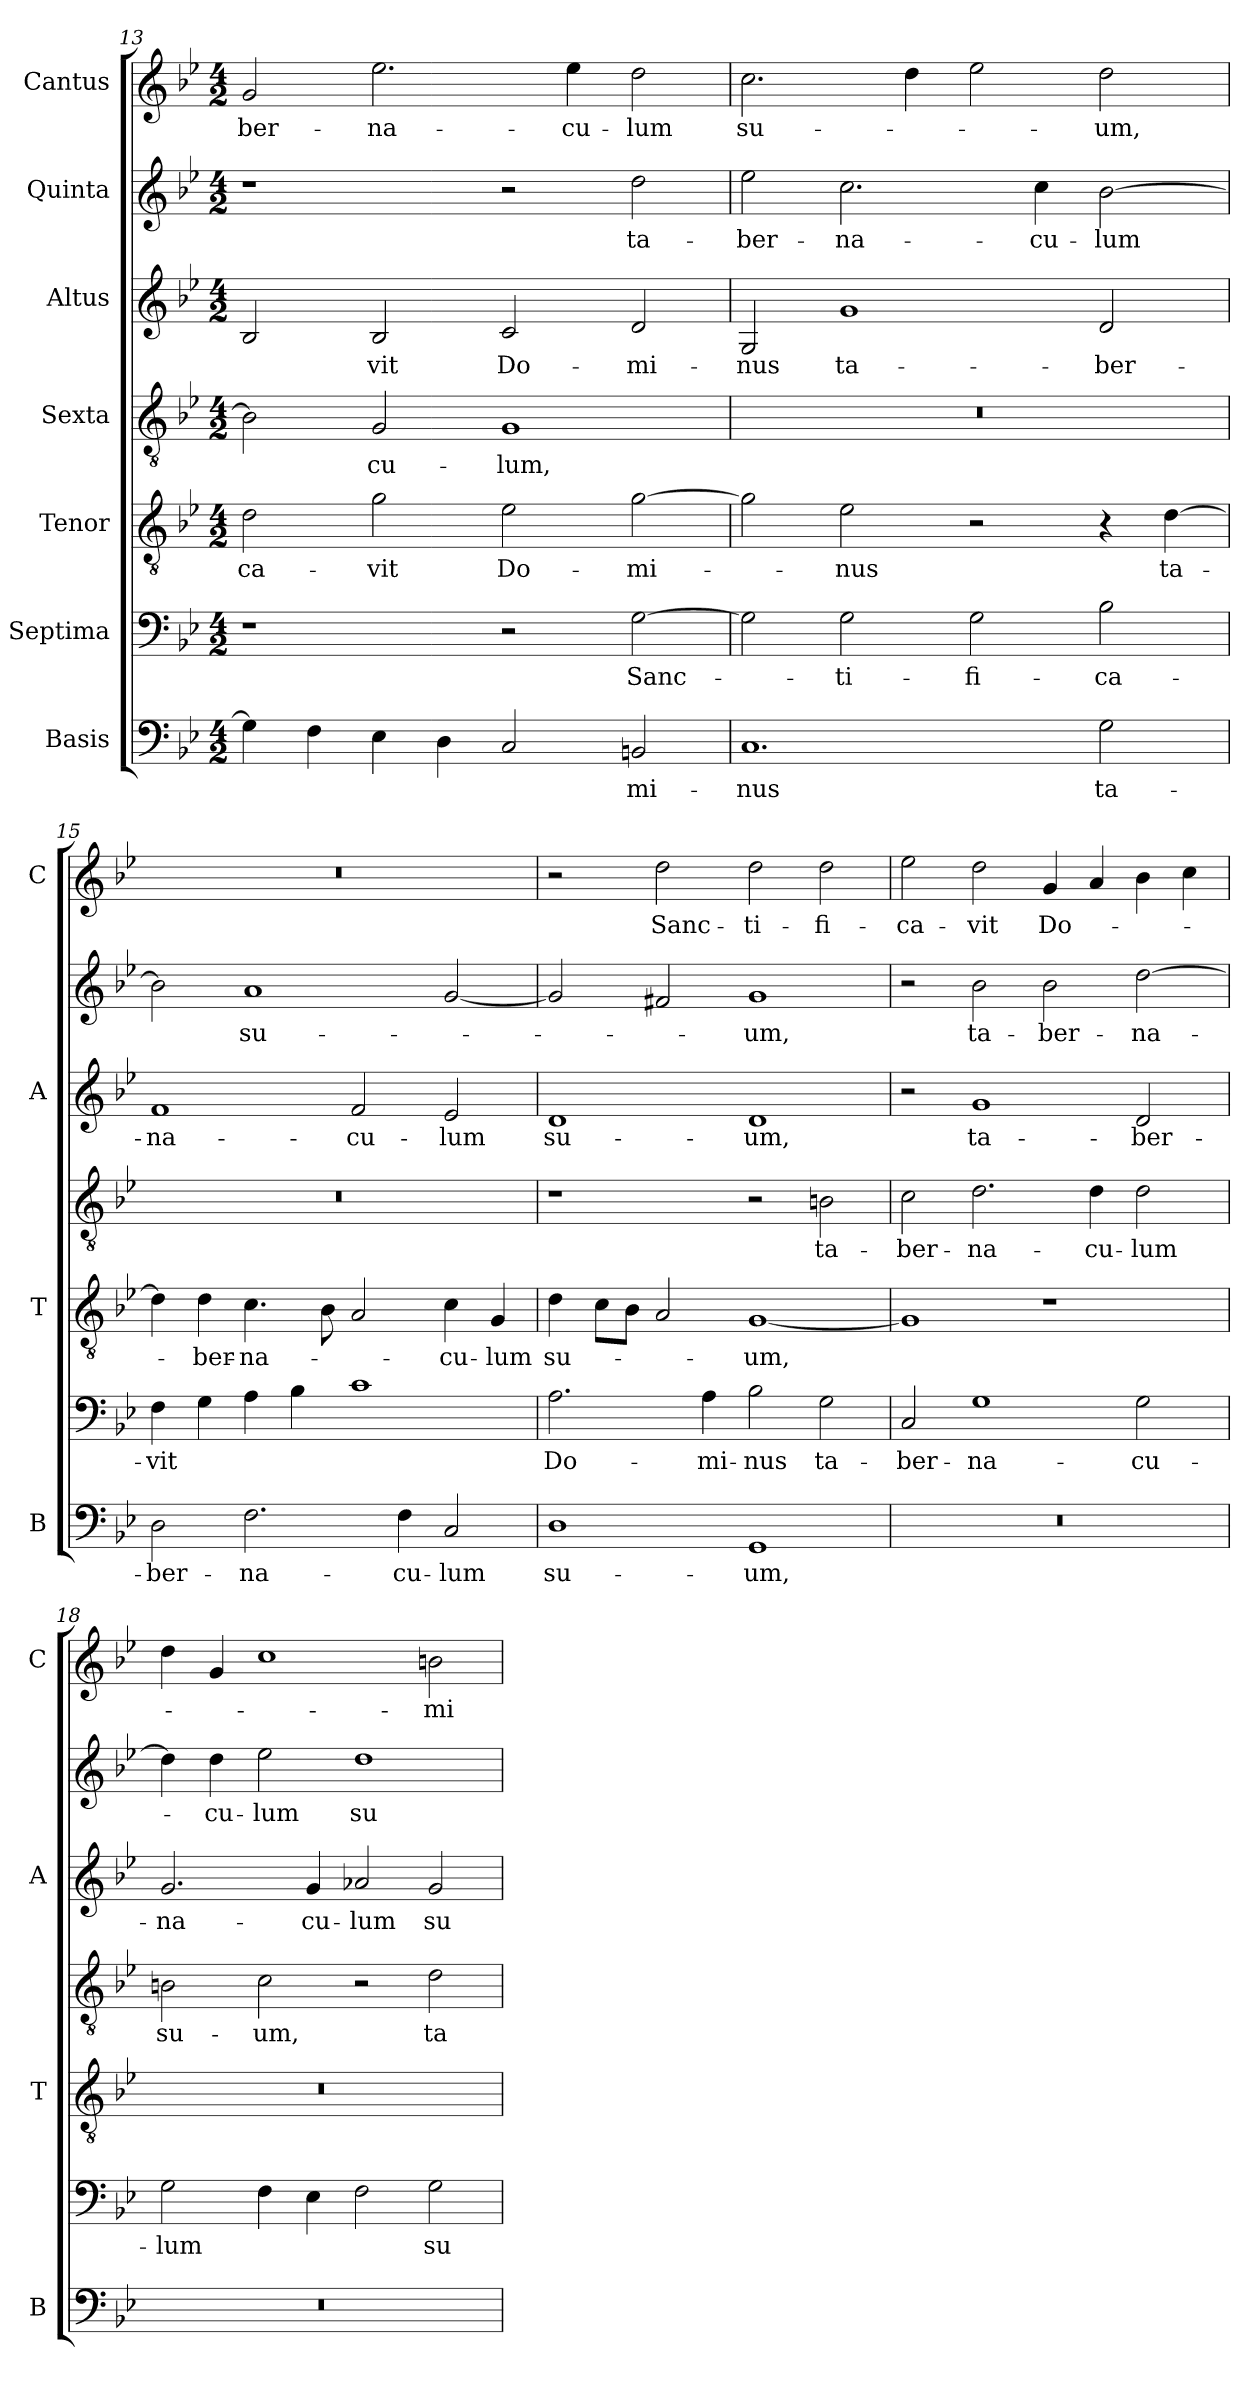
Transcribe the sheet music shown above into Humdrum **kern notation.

**kern	**text	**kern	**text	**kern	**text	**kern	**text	**kern	**text	**kern	**text	**kern	**text
*part7	*part7	*part6	*part6	*part5	*part5	*part4	*part4	*part3	*part3	*part2	*part2	*part1	*part1
*staff7	*staff7	*staff6	*staff6	*staff5	*staff5	*staff4	*staff4	*staff3	*staff3	*staff2	*staff2	*staff1	*staff1
*I"Basis	*	*I"Septima	*	*I"Tenor	*	*I"Sexta	*	*I"Altus	*	*I"Quinta	*	*I"Cantus	*
*I'B	*	*	*	*I'T	*	*	*	*I'A	*	*	*	*I'C	*
!!LO:LB:g=z
*clefF4	*	*clefF4	*	*clefGv2	*	*clefGv2	*	*clefG2	*	*clefG2	*	*clefG2	*
*k[b-e-]	*	*k[b-e-]	*	*k[b-e-]	*	*k[b-e-]	*	*k[b-e-]	*	*k[b-e-]	*	*k[b-e-]	*
*B-:	*	*B-:	*	*B-:	*	*B-:	*	*B-:	*	*B-:	*	*B-:	*
*M4/2	*	*M4/2	*	*M4/2	*	*M4/2	*	*M4/2	*	*M4/2	*	*M4/2	*
=13	=13	=13	=13	=13	=13	=13	=13	=13	=13	=13	=13	=13	=13
!	!	!	!	!	!LO:LY:b	!	!	!	!	!	!	!	!LO:LY:b
4G\]	.	1r	.	2d\	-ca-	2B-\]	.	2B-/	.	1r	.	2g/	-ber-
4F\	.	.	.	.	.	.	.	.	.	.	.	.	.
!	!	!	!	!	!LO:LY:b	!	!LO:LY:b	!	!LO:LY:b	!	!	!	!LO:LY:b
4E-\	.	.	.	2g\	-vit	2G/	-cu-	2B-/	-vit	.	.	2.ee-\	-na-
4D\	.	.	.	.	.	.	.	.	.	.	.	.	.
!	!	!	!	!	!LO:LY:b	!	!LO:LY:b	!	!LO:LY:b	!	!	!	!
2C/	.	2r	.	2e-\	Do-	1G	-lum,	2c/	Do-	2r	.	.	.
!	!	!	!	!	!	!	!	!	!	!	!	!	!LO:LY:b
.	.	.	.	.	.	.	.	.	.	.	.	4ee-\	-cu-
!	!LO:LY:b	!	!LO:LY:b	!	!LO:LY:b	!	!	!	!LO:LY:b	!	!LO:LY:b	!	!LO:LY:b
2BBn/	-mi-	[2G\	Sanc-	[2g\	-mi-	.	.	2d/	-mi-	2dd\	ta-	2dd\	-lum
=14	=14	=14	=14	=14	=14	=14	=14	=14	=14	=14	=14	=14	=14
!	!LO:LY:b	!	!	!	!	!	!	!	!LO:LY:b	!	!LO:LY:b	!	!LO:LY:b
1.C	-nus	2G\]	.	2g\]	.	0r	.	2G/	-nus	2ee-\	-ber-	2.cc\	su-
!	!	!	!LO:LY:b	!	!LO:LY:b	!	!	!	!LO:LY:b	!	!LO:LY:b	!	!
.	.	2G\	-ti-	2e-\	-nus	.	.	1g	ta-	2.cc\	-na-	.	.
.	.	.	.	.	.	.	.	.	.	.	.	4dd\	.
!	!	!	!LO:LY:b	!	!	!	!	!	!	!	!	!	!
.	.	2G\	-fi-	2r	.	.	.	.	.	.	.	2ee-\	.
!	!	!	!	!	!	!	!	!	!	!	!LO:LY:b	!	!
.	.	.	.	.	.	.	.	.	.	4cc\	-cu-	.	.
!	!LO:LY:b	!	!LO:LY:b	!	!	!	!	!	!LO:LY:b	!	!LO:LY:b	!	!LO:LY:b
2G\	ta-	2B-\	-ca-	4r	.	.	.	2d/	-ber-	[2b-\	-lum	2dd\	-um,
!	!	!	!	!	!LO:LY:b	!	!	!	!	!	!	!	!
.	.	.	.	[4d\	ta-	.	.	.	.	.	.	.	.
=15	=15	=15	=15	=15	=15	=15	=15	=15	=15	=15	=15	=15	=15
!	!LO:LY:b	!	!LO:LY:b	!	!	!	!	!	!LO:LY:b	!	!	!	!
2D\	-ber-	4F\	-vit	4d\]	.	0r	.	1f	-na-	2b-\]	.	0r	.
!	!	!	!	!	!LO:LY:b	!	!	!	!	!	!	!	!
.	.	4G\	.	4d\	-ber-	.	.	.	.	.	.	.	.
!	!LO:LY:b	!	!	!	!LO:LY:b	!	!	!	!	!	!LO:LY:b	!	!
2.F\	-na-	4A\	.	4.c\	-na-	.	.	.	.	1a	su-	.	.
.	.	4B-\	.	.	.	.	.	.	.	.	.	.	.
.	.	.	.	8B-\	.	.	.	.	.	.	.	.	.
!	!	!	!	!	!	!	!	!	!LO:LY:b	!	!	!	!
.	.	1c	.	2A/	.	.	.	2f/	-cu-	.	.	.	.
!	!LO:LY:b	!	!	!	!	!	!	!	!	!	!	!	!
4F\	-cu-	.	.	.	.	.	.	.	.	.	.	.	.
!	!LO:LY:b	!	!	!	!LO:LY:b	!	!	!	!LO:LY:b	!	!	!	!
2C/	-lum	.	.	4c\	-cu-	.	.	2e-/	-lum	[2g/	.	.	.
!	!	!	!	!	!LO:LY:b	!	!	!	!	!	!	!	!
.	.	.	.	4G/	-lum	.	.	.	.	.	.	.	.
=16	=16	=16	=16	=16	=16	=16	=16	=16	=16	=16	=16	=16	=16
!	!LO:LY:b	!	!LO:LY:b	!	!LO:LY:b	!	!	!	!LO:LY:b	!	!	!	!
1D	su-	2.A\	Do-	4d\	su-	1r	.	1d	su-	2g/]	.	2r	.
.	.	.	.	8c\L	.	.	.	.	.	.	.	.	.
.	.	.	.	8B-\J	.	.	.	.	.	.	.	.	.
!	!	!	!	!	!	!	!	!	!	!	!	!	!LO:LY:b
.	.	.	.	2A/	.	.	.	.	.	2f#X/	.	2dd\	Sanc-
!	!	!	!LO:LY:b	!	!	!	!	!	!	!	!	!	!
.	.	4A\	-mi-	.	.	.	.	.	.	.	.	.	.
!	!LO:LY:b	!	!LO:LY:b	!	!LO:LY:b	!	!	!	!LO:LY:b	!	!LO:LY:b	!	!LO:LY:b
1GG	-um,	2B-\	-nus	[1G	-um,	2r	.	1d	-um,	1g	-um,	2dd\	-ti-
!	!	!	!LO:LY:b	!	!	!	!LO:LY:b	!	!	!	!	!	!LO:LY:b
.	.	2G\	ta-	.	.	2Bn\	ta-	.	.	.	.	2dd\	-fi-
!!LO:PB:g=z
=17	=17	=17	=17	=17	=17	=17	=17	=17	=17	=17	=17	=17	=17
!	!	!	!LO:LY:b	!	!	!	!LO:LY:b	!	!	!	!	!	!LO:LY:b
0r	.	2C/	-ber-	1G]	.	2c\	-ber-	2r	.	2r	.	2ee-\	-ca-
!	!	!	!LO:LY:b	!	!	!	!LO:LY:b	!	!LO:LY:b	!	!LO:LY:b	!	!LO:LY:b
.	.	1G	-na-	.	.	2.d\	-na-	1g	ta-	2b-\	ta-	2dd\	-vit
!	!	!	!	!	!	!	!	!	!	!	!LO:LY:b	!	!LO:LY:b
.	.	.	.	1r	.	.	.	.	.	2b-\	-ber-	4g/	Do-
!	!	!	!	!	!	!	!LO:LY:b	!	!	!	!	!	!
.	.	.	.	.	.	4d\	-cu-	.	.	.	.	4a/	.
!	!	!	!LO:LY:b	!	!	!	!LO:LY:b	!	!LO:LY:b	!	!LO:LY:b	!	!
.	.	2G\	-cu-	.	.	2d\	-lum	2d/	-ber-	[2dd\	-na-	4b-\	.
.	.	.	.	.	.	.	.	.	.	.	.	4cc\	.
=18	=18	=18	=18	=18	=18	=18	=18	=18	=18	=18	=18	=18	=18
!	!	!	!LO:LY:b	!	!	!	!LO:LY:b	!	!LO:LY:b	!	!	!	!
0r	.	2G\	-lum	0r	.	2Bn\	su-	2.g/	-na-	4dd\]	.	4dd\	.
!	!	!	!	!	!	!	!	!	!	!	!LO:LY:b	!	!
.	.	.	.	.	.	.	.	.	.	4dd\	-cu-	4g/	.
!	!	!	!	!	!	!	!LO:LY:b	!	!	!	!LO:LY:b	!	!
.	.	4F\	.	.	.	2c\	-um,	.	.	2ee-\	-lum	1cc	.
!	!	!	!	!	!	!	!	!	!LO:LY:b	!	!	!	!
.	.	4E-\	.	.	.	.	.	4g/	-cu-	.	.	.	.
!	!	!	!	!	!	!	!	!	!LO:LY:b	!	!LO:LY:b	!	!
.	.	2F\	.	.	.	2r	.	2a-X/	-lum	1dd	su-	.	.
!	!	!	!LO:LY:b	!	!	!	!LO:LY:b	!	!LO:LY:b	!	!	!	!LO:LY:b
.	.	2G\	su-	.	.	2d\	ta-	2g/	su-	.	.	2bn\	-mi-
=	=	=	=	=	=	=	=	=	=	=	=	=	=
*-	*-	*-	*-	*-	*-	*-	*-	*-	*-	*-	*-	*-	*-
